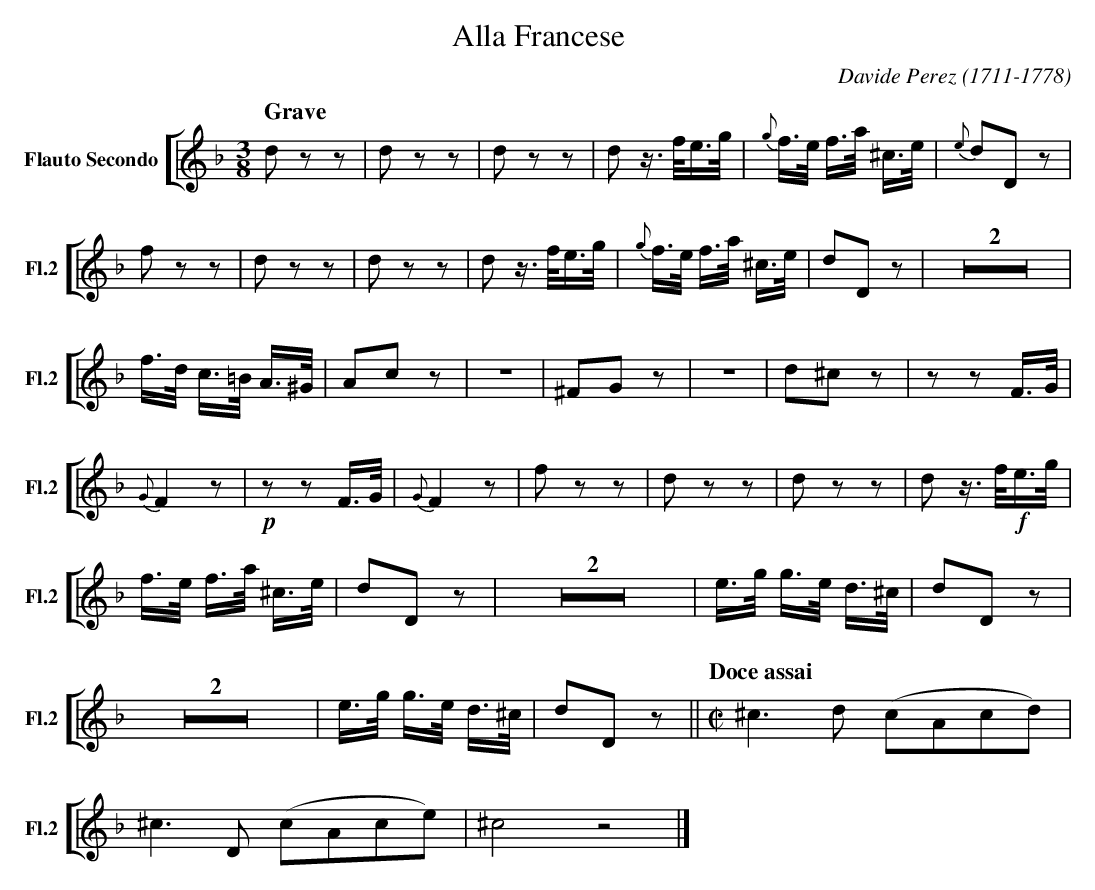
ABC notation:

X:1
T:Alla Francese
C:Davide Perez (1711-1778)
M:3/8
L:1/8
K:F
V: 4 clef=treble name="Flauto Secondo" sname="Fl.2"
%%staves [( 4 )]
[Q:"Grave"] dzz | dzz | dzz | d z/>f/e/>g/ | {g}f/>e/ f/>a/ ^c/>e/ | {e}dDz | fzz | dzz | dzz | \
   d z/>f/e/>g/ |  {g}f/>e/ f/>a/ ^c/>e/ | dDz |Z2 | f/>d/ c/>=B/ A/>^G/ | Acz | Z | ^FGz | Z | \
   d^cz | zzF/>G/ | {G}F2z | !p!zzF/>G/ | {G}F2z | fzz |dzz | dzz | d z/>f/!f!e/>g/ | \
   f/>e/ f/>a/ ^c/>e/ | dDz | Z2 | e/>g/ g/>e/ d/>^c/ | dDz | Z2 | e/>g/ g/>e/ d/>^c/ | dDz || \
   [Q:"Doce assai"] [M:C|] [L:1/4] ^c>d (c/A/c/d/) | ^c>D (c/A/c/e/) | ^c2z2 |] \
